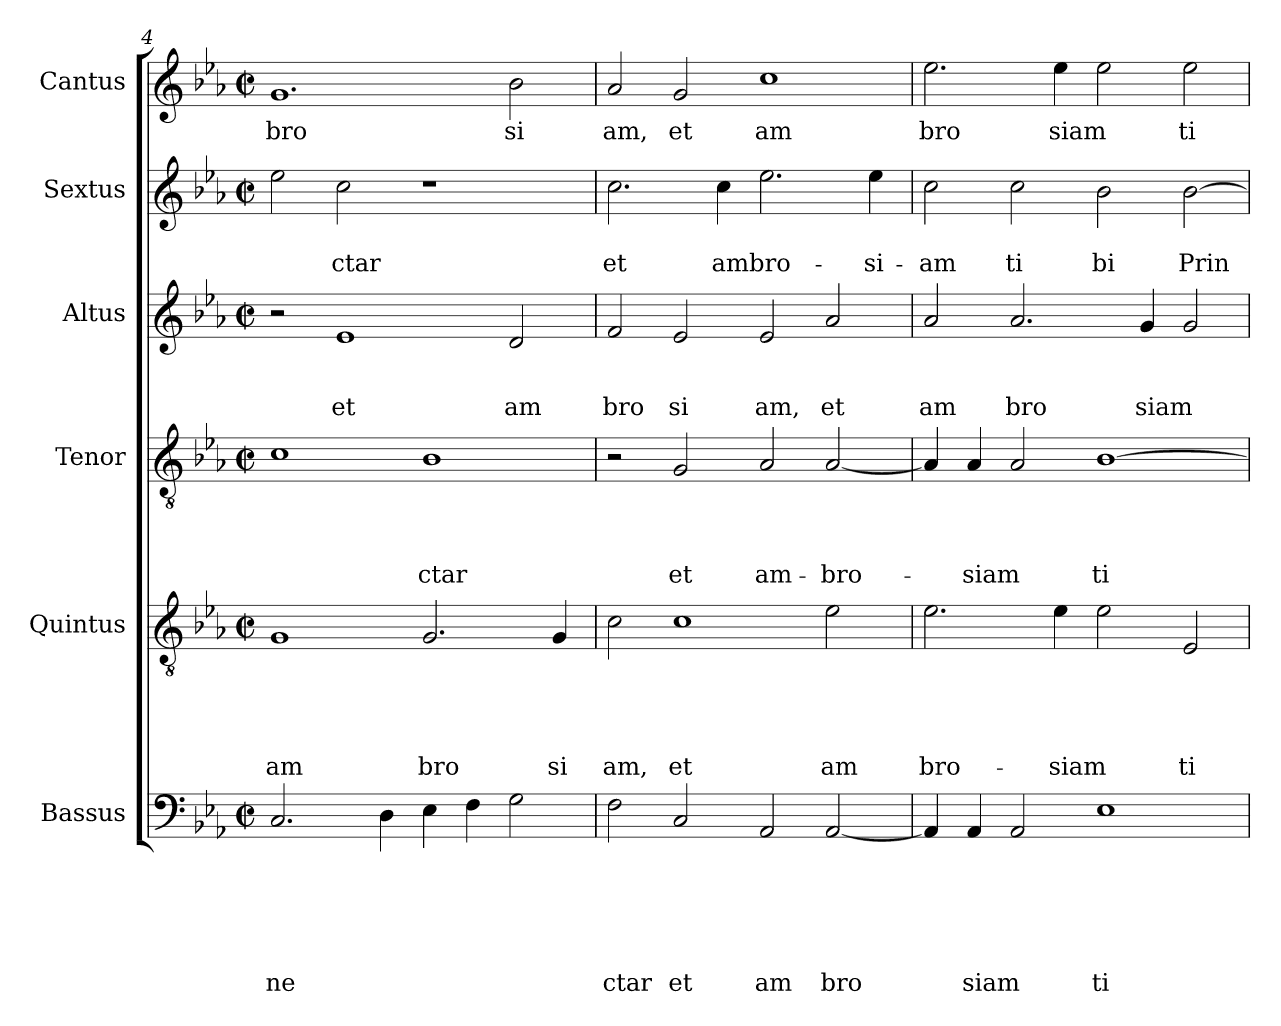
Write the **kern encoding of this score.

**kern	**text	**text	**text	**text	**text	**text	**kern	**text	**text	**text	**text	**text	**kern	**text	**text	**text	**text	**kern	**text	**text	**text	**kern	**text	**text	**kern	**text
*part6	*part6	*part6	*part6	*part6	*part6	*part6	*part5	*part5	*part5	*part5	*part5	*part5	*part4	*part4	*part4	*part4	*part4	*part3	*part3	*part3	*part3	*part2	*part2	*part2	*part1	*part1
*staff6	*staff6	*staff6	*staff6	*staff6	*staff6	*staff6	*staff5	*staff5	*staff5	*staff5	*staff5	*staff5	*staff4	*staff4	*staff4	*staff4	*staff4	*staff3	*staff3	*staff3	*staff3	*staff2	*staff2	*staff2	*staff1	*staff1
*I"Bassus	*	*	*	*	*	*	*I"Quintus	*	*	*	*	*	*I"Tenor	*	*	*	*	*I"Altus	*	*	*	*I"Sextus	*	*	*I"Cantus	*
*clefF4	*	*	*	*	*	*	*clefGv2	*	*	*	*	*	*clefGv2	*	*	*	*	*clefG2	*	*	*	*clefG2	*	*	*clefG2	*
*k[b-e-a-]	*	*	*	*	*	*	*k[b-e-a-]	*	*	*	*	*	*k[b-e-a-]	*	*	*	*	*k[b-e-a-]	*	*	*	*k[b-e-a-]	*	*	*k[b-e-a-]	*
*E-:	*	*	*	*	*	*	*E-:	*	*	*	*	*	*E-:	*	*	*	*	*E-:	*	*	*	*E-:	*	*	*E-:	*
*M2/2	*	*	*	*	*	*	*M2/2	*	*	*	*	*	*M2/2	*	*	*	*	*M2/2	*	*	*	*M2/2	*	*	*M2/2	*
*met(c|)	*	*	*	*	*	*	*met(c|)	*	*	*	*	*	*met(c|)	*	*	*	*	*met(c|)	*	*	*	*met(c|)	*	*	*met(c|)	*
=4	=4	=4	=4	=4	=4	=4	=4	=4	=4	=4	=4	=4	=4	=4	=4	=4	=4	=4	=4	=4	=4	=4	=4	=4	=4	=4
!	!	!	!	!	!	!LO:LY:b	!	!	!	!	!	!LO:LY:b	!	!	!	!	!	!	!	!	!	!	!	!	!	!LO:LY:b
2.C/	.	.	.	.	.	ne	1G	.	.	.	.	am	1c	.	.	.	.	2r	.	.	.	2ee-\	.	.	1.g	bro
!	!	!	!	!	!	!	!	!	!	!	!	!	!	!	!	!	!	!	!	!	!LO:LY:b	!	!	!LO:LY:b	!	!
.	.	.	.	.	.	.	.	.	.	.	.	.	.	.	.	.	.	1e-	.	.	et	2cc\	.	-ctar	.	.
4D\	.	.	.	.	.	.	.	.	.	.	.	.	.	.	.	.	.	.	.	.	.	.	.	.	.	.
!	!	!	!	!	!	!	!	!	!	!	!	!LO:LY:b	!	!	!	!	!LO:LY:b	!	!	!	!	!	!	!	!	!
4E-\	.	.	.	.	.	.	2.G/	.	.	.	.	bro	1B-	.	.	.	-ctar	.	.	.	.	1r	.	.	.	.
4F\	.	.	.	.	.	.	.	.	.	.	.	.	.	.	.	.	.	.	.	.	.	.	.	.	.	.
!	!	!	!	!	!	!	!	!	!	!	!	!	!	!	!	!	!	!	!	!	!LO:LY:b	!	!	!	!	!LO:LY:b
2G\	.	.	.	.	.	.	.	.	.	.	.	.	.	.	.	.	.	2d/	.	.	am	.	.	.	2b-\	si
!	!	!	!	!	!	!	!	!	!	!	!	!LO:LY:b	!	!	!	!	!	!	!	!	!	!	!	!	!	!
.	.	.	.	.	.	.	4G/	.	.	.	.	si	.	.	.	.	.	.	.	.	.	.	.	.	.	.
=5	=5	=5	=5	=5	=5	=5	=5	=5	=5	=5	=5	=5	=5	=5	=5	=5	=5	=5	=5	=5	=5	=5	=5	=5	=5	=5
!	!	!	!	!	!	!LO:LY:b	!	!	!	!	!	!LO:LY:b	!	!	!	!	!	!	!	!	!LO:LY:b	!	!	!LO:LY:b	!	!LO:LY:b
2F\	.	.	.	.	.	ctar	2c\	.	.	.	.	am,	2r	.	.	.	.	2f/	.	.	bro	2.cc\	.	et	2a-/	am,
!	!	!	!	!	!	!LO:LY:b	!	!	!	!	!	!LO:LY:b	!	!	!	!	!LO:LY:b	!	!	!	!LO:LY:b	!	!	!	!	!LO:LY:b
2C/	.	.	.	.	.	et	1c	.	.	.	.	et	2G/	.	.	.	et	2e-/	.	.	si	.	.	.	2g/	et
!	!	!	!	!	!	!	!	!	!	!	!	!	!	!	!	!	!	!	!	!	!	!	!	!LO:LY:b	!	!
.	.	.	.	.	.	.	.	.	.	.	.	.	.	.	.	.	.	.	.	.	.	4cc\	.	ambro-	.	.
!	!	!	!	!	!	!LO:LY:b	!	!	!	!	!	!	!	!	!	!	!LO:LY:b	!	!	!	!LO:LY:b	!	!	!	!	!LO:LY:b
2AA-/	.	.	.	.	.	am	.	.	.	.	.	.	2A-/	.	.	.	am-	2e-/	.	.	am,	2.ee-\	.	.	1cc	am
!	!	!	!	!	!	!LO:LY:b	!	!	!	!	!	!LO:LY:b	!	!	!	!	!LO:LY:b	!	!	!	!LO:LY:b	!	!	!	!	!
[<2AA-/	.	.	.	.	.	bro	2e-\	.	.	.	.	am	[<2A-/	.	.	.	-bro-	2a-/	.	.	et	.	.	.	.	.
!	!	!	!	!	!	!	!	!	!	!	!	!	!	!	!	!	!	!	!	!	!	!	!	!LO:LY:b	!	!
.	.	.	.	.	.	.	.	.	.	.	.	.	.	.	.	.	.	.	.	.	.	4ee-\	.	-si-	.	.
!!LO:LB:g=z
=6	=6	=6	=6	=6	=6	=6	=6	=6	=6	=6	=6	=6	=6	=6	=6	=6	=6	=6	=6	=6	=6	=6	=6	=6	=6	=6
!	!	!	!	!	!	!	!	!	!	!	!	!LO:LY:b	!	!	!	!	!	!	!	!	!LO:LY:b	!	!	!LO:LY:b	!	!LO:LY:b
4AA-/]	.	.	.	.	.	.	2.e-\	.	.	.	.	bro-	4A-/]	.	.	.	.	2a-/	.	.	am	2cc\	.	-am	2.ee-\	bro
!	!	!	!	!	!	!LO:LY:b	!	!	!	!	!	!	!	!	!	!	!LO:LY:b	!	!	!	!	!	!	!	!	!
4AA-/	.	.	.	.	.	siam	.	.	.	.	.	.	4A-/	.	.	.	-siam	.	.	.	.	.	.	.	.	.
!	!	!	!	!	!	!	!	!	!	!	!	!	!	!	!	!	!	!	!	!	!LO:LY:b	!	!	!LO:LY:b	!	!
2AA-/	.	.	.	.	.	.	.	.	.	.	.	.	2A-/	.	.	.	.	2.a-/	.	.	bro	2cc\	.	ti	.	.
!	!	!	!	!	!	!	!	!	!	!	!	!LO:LY:b	!	!	!	!	!	!	!	!	!	!	!	!	!	!LO:LY:b
.	.	.	.	.	.	.	4e-\	.	.	.	.	-siam	.	.	.	.	.	.	.	.	.	.	.	.	4ee-\	siam
!	!	!	!	!	!	!LO:LY:b	!	!	!	!	!	!	!	!	!	!	!LO:LY:b	!	!	!	!	!	!	!LO:LY:b	!	!
1E-	.	.	.	.	.	ti	2e-\	.	.	.	.	.	[>1B-	.	.	.	ti	.	.	.	.	2b-\	.	bi	2ee-\	.
!	!	!	!	!	!	!	!	!	!	!	!	!	!	!	!	!	!	!	!	!	!LO:LY:b	!	!	!	!	!
.	.	.	.	.	.	.	.	.	.	.	.	.	.	.	.	.	.	4g/	.	.	siam	.	.	.	.	.
!	!	!	!	!	!	!	!	!	!	!	!	!LO:LY:b	!	!	!	!	!	!	!	!	!	!	!	!LO:LY:b	!	!LO:LY:b
.	.	.	.	.	.	.	2E-/	.	.	.	.	ti-	.	.	.	.	.	2g/	.	.	.	[>2b-\	.	Prin	2ee-\	ti
=	=	=	=	=	=	=	=	=	=	=	=	=	=	=	=	=	=	=	=	=	=	=	=	=	=	=
*-	*-	*-	*-	*-	*-	*-	*-	*-	*-	*-	*-	*-	*-	*-	*-	*-	*-	*-	*-	*-	*-	*-	*-	*-	*-	*-
